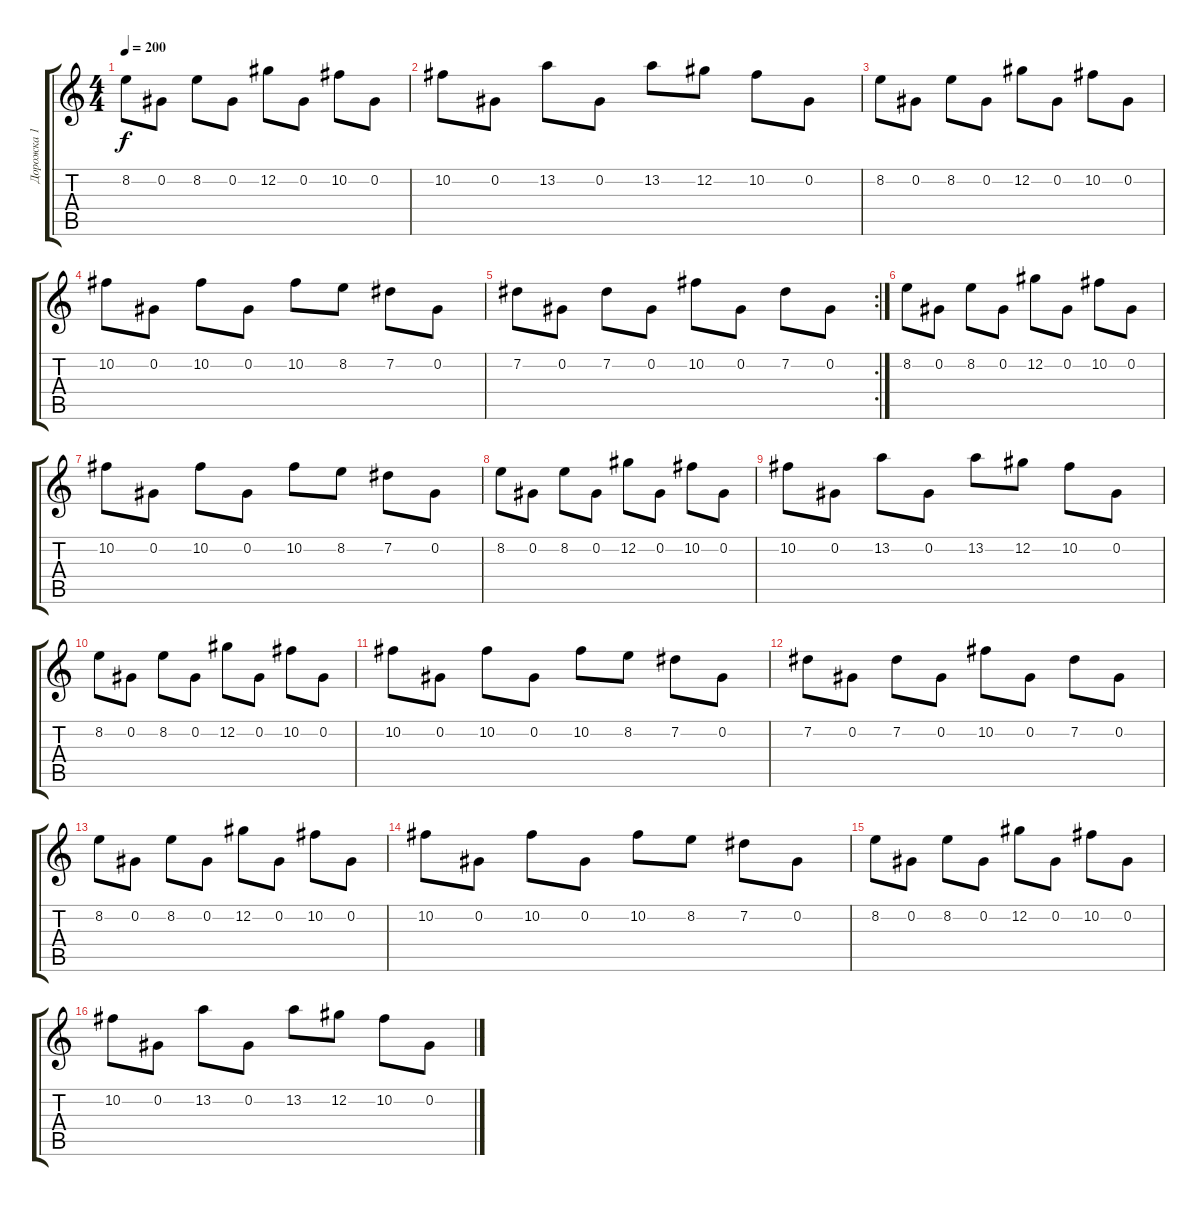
\track ("Дорожка 1" "Дорожка 1") {instrument overdrivenguitar}
\staff {score tabs}
\tuning (Db4 Ab3 E3 B2 Gb2 Db2) {hide}
\ts (4 4)
\tempo 200
\clef g2
\ks c
8.2.8{dy f} 0.2.8 8.2.8 0.2.8 12.2.8 0.2.8 10.2.8 0.2.8 |
10.2.8 0.2.8 13.2.8 0.2.8 13.2.8 12.2.8 10.2.8 0.2.8 |
8.2.8 0.2.8 8.2.8 0.2.8 12.2.8 0.2.8 10.2.8 0.2.8 |
10.2.8 0.2.8 10.2.8 0.2.8 10.2.8 8.2.8 7.2.8 0.2.8 |
\rc 2
7.2.8 0.2.8 7.2.8 0.2.8 10.2.8 0.2.8 7.2.8 0.2.8 |
8.2.8 0.2.8 8.2.8 0.2.8 12.2.8 0.2.8 10.2.8 0.2.8 |
10.2.8 0.2.8 10.2.8 0.2.8 10.2.8 8.2.8 7.2.8 0.2.8 |
8.2.8 0.2.8 8.2.8 0.2.8 12.2.8 0.2.8 10.2.8 0.2.8 |
10.2.8 0.2.8 13.2.8 0.2.8 13.2.8 12.2.8 10.2.8 0.2.8 |
8.2.8 0.2.8 8.2.8 0.2.8 12.2.8 0.2.8 10.2.8 0.2.8 |
10.2.8 0.2.8 10.2.8 0.2.8 10.2.8 8.2.8 7.2.8 0.2.8 |
7.2.8 0.2.8 7.2.8 0.2.8 10.2.8 0.2.8 7.2.8 0.2.8 |
8.2.8 0.2.8 8.2.8 0.2.8 12.2.8 0.2.8 10.2.8 0.2.8 |
10.2.8 0.2.8 10.2.8 0.2.8 10.2.8 8.2.8 7.2.8 0.2.8 |
8.2.8 0.2.8 8.2.8 0.2.8 12.2.8 0.2.8 10.2.8 0.2.8 |
10.2.8 0.2.8 13.2.8 0.2.8 13.2.8 12.2.8 10.2.8 0.2.8
